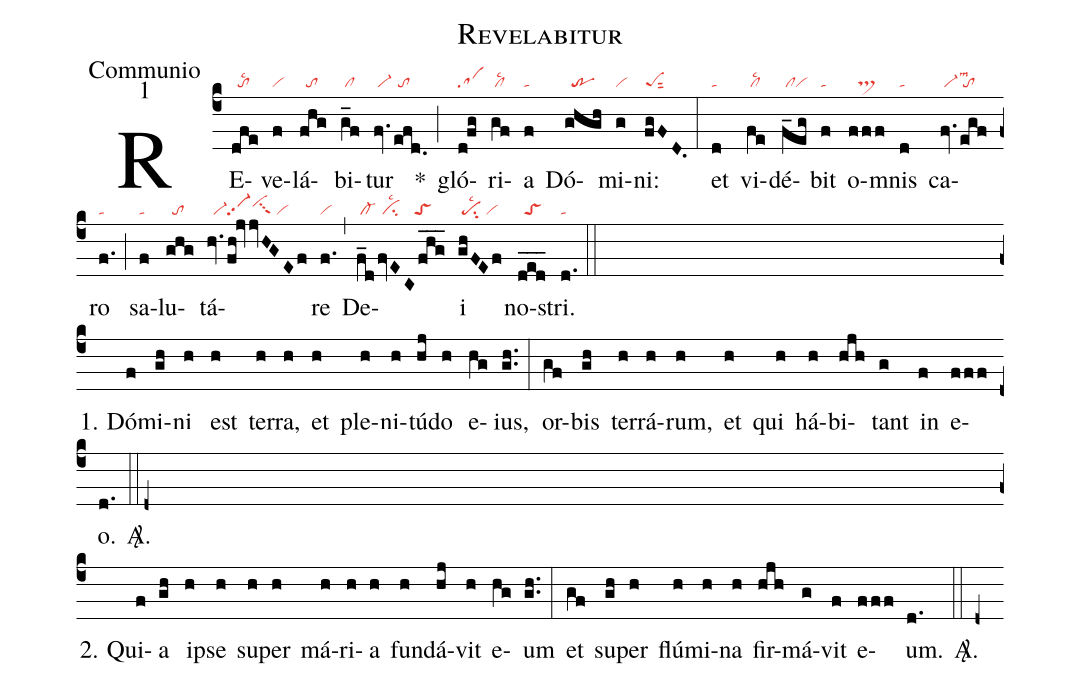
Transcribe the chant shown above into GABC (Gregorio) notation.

name:Revelabitur;
office-part:Communio;
mode:1;
nabc-lines:1;
%%
(c4) RE(dfe|//tolsc2)ve(f|vi)lá(fhg|//to)bi(g_f|/cl)tur(fv.efd.|/vi-//to) *(;)
gló(d!fg|sa)ri(gf|/cllsc2)a(f|ta) Dó(ghgh|//tr)mi(g|vi)ni:(fgFD.|peSsut2) (:)
et(d|ta) vi(fe|/cllsc2)dé(f_eg|/clvi)bit(f|ta) o(fff|///ts>)mnis(d|ta) ca(fv.egf|/vi-lsm3``to)ro(f.|ta) (;)
sa(f|ta)lu(ghg|//to)tá(hv.fh!jvvHGEf|//vi-vi-pp2vihisu2suw1/vi)re(f.|vi) (,)
De(f_d/fvEC/fhg___|/cl-//cilsc2////toS)i(ghFEf|/pesu2lsc2/vi) no(ded___|//toS)stri.(d.|ta) (::Z)

1. Dó(f)mi(gh)ni(h) est(h) ter(h)ra,(h) et(h) ple(h)ni(h)tú(hj)do(h) e(hg)ius,(gh..) (:) or(gf)bis(gh) ter(h)rá(h)rum,(h) et(h) qui(h) há(h)bi(hjh)tant(g) in(f) e(fff)o.(d.) <sp>A/</sp>.(::d+Z)

2. Qui(f)a(gh) ip(h)se(h) su(h)per(h) má(h)ri(h)a(h) fun(h)dá(hj)vit(h) e(hg)um(gh..) (:)
et(gf) su(gh)per(h) flú(h)mi(h)na(h) fir(hjh)má(g)vit(f) e(fff)um.(d.) <sp>A/</sp>.(::d+Z)
